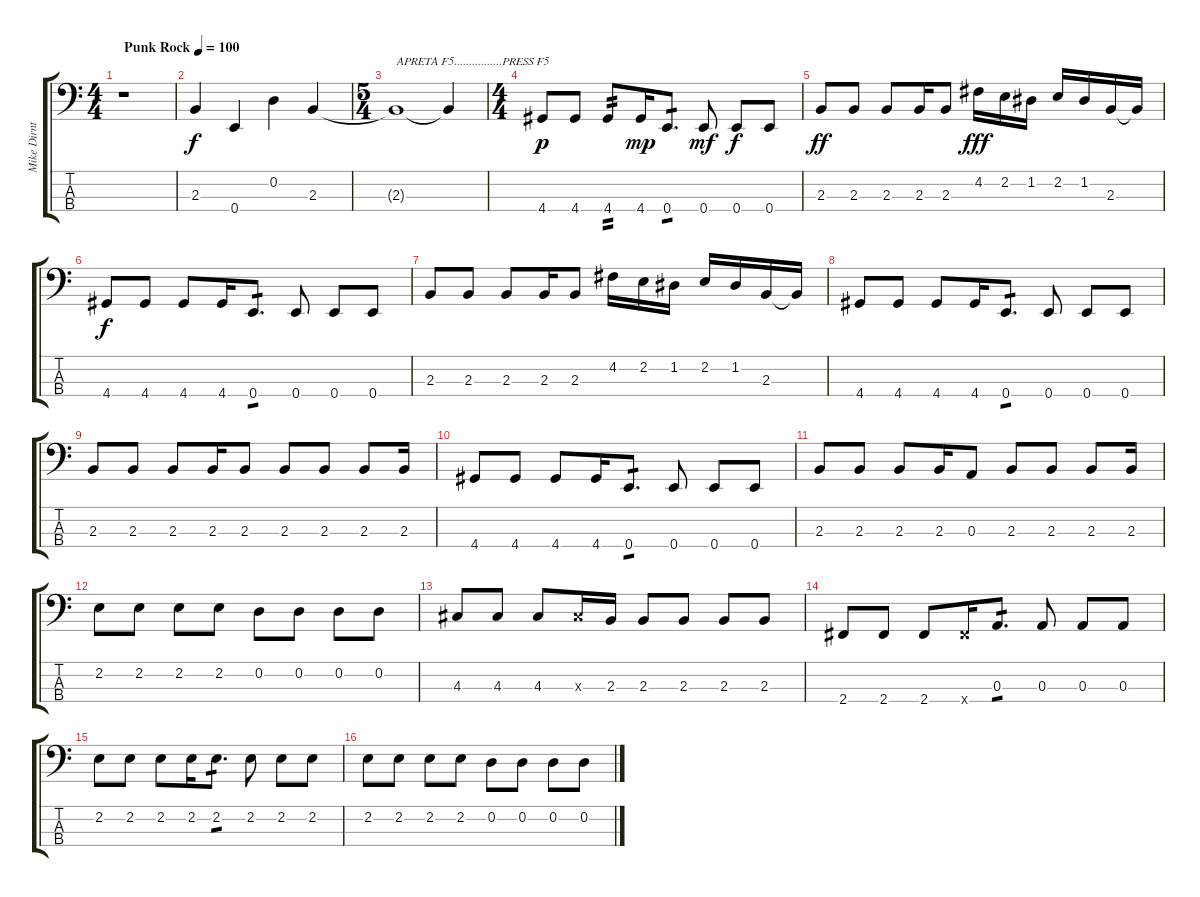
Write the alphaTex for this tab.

\track ("Mike Dirnt" "Mike Dirnt") {instrument electricbassfinger}
\staff {score tabs}
\tuning (G2 D2 A1 E1) {hide}
\ts (4 4)
\tempo (100 "Punk Rock")
\clef f4
\ks c
r.1{txt "" dy f instrument electricbassfinger} |
2.3.4 0.4.4 0.2.4 2.3.4 |
\ts (5 4)
2.3{t}.1{txt "APRETA F5................PRESS F5"} 2.3{t}.4 |
\ts (4 4)
4.4.8{dy p} 4.4.8 4.4.8{tp 2} 4.4.16{dy mp} 0.4.8{d tp 1} 0.4.8{dy mf} 0.4.8{dy f} 0.4.8 |
2.3.8{dy ff} 2.3.8 2.3.8 2.3.16 2.3.8 4.2.16{dy fff} 2.2.16 1.2.16 2.2.16 1.2.16 2.3.16 2.3{t}.16 |
4.4.8{dy f} 4.4.8 4.4.8 4.4.16 0.4.8{d tp 1} 0.4.8 0.4.8 0.4.8 |
2.3.8 2.3.8 2.3.8 2.3.16 2.3.8 4.2.16 2.2.16 1.2.16 2.2.16 1.2.16 2.3.16 2.3{t}.16 |
4.4.8 4.4.8 4.4.8 4.4.16 0.4.8{d tp 1} 0.4.8 0.4.8 0.4.8 |
2.3.8 2.3.8 2.3.8 2.3.16 2.3.8 2.3.8 2.3.8 2.3.8 2.3.16 |
4.4.8 4.4.8 4.4.8 4.4.16 0.4.8{d tp 1} 0.4.8 0.4.8 0.4.8 |
2.3.8 2.3.8 2.3.8 2.3.16 0.3.8 2.3.8 2.3.8 2.3.8 2.3.16 |
2.2.8 2.2.8 2.2.8 2.2.8 0.2.8 0.2.8 0.2.8 0.2.8 |
4.3.8 4.3.8 4.3.8 4.3{x}.16 2.3.16 2.3.8 2.3.8 2.3.8 2.3.8 |
2.4.8 2.4.8 2.4.8 2.4{x}.16 0.3.8{d tp 1} 0.3.8 0.3.8 0.3.8 |
2.2.8 2.2.8 2.2.8 2.2.16 2.2.8{d tp 1} 2.2.8 2.2.8 2.2.8 |
2.2.8 2.2.8 2.2.8 2.2.8 0.2.8 0.2.8 0.2.8 0.2.8
